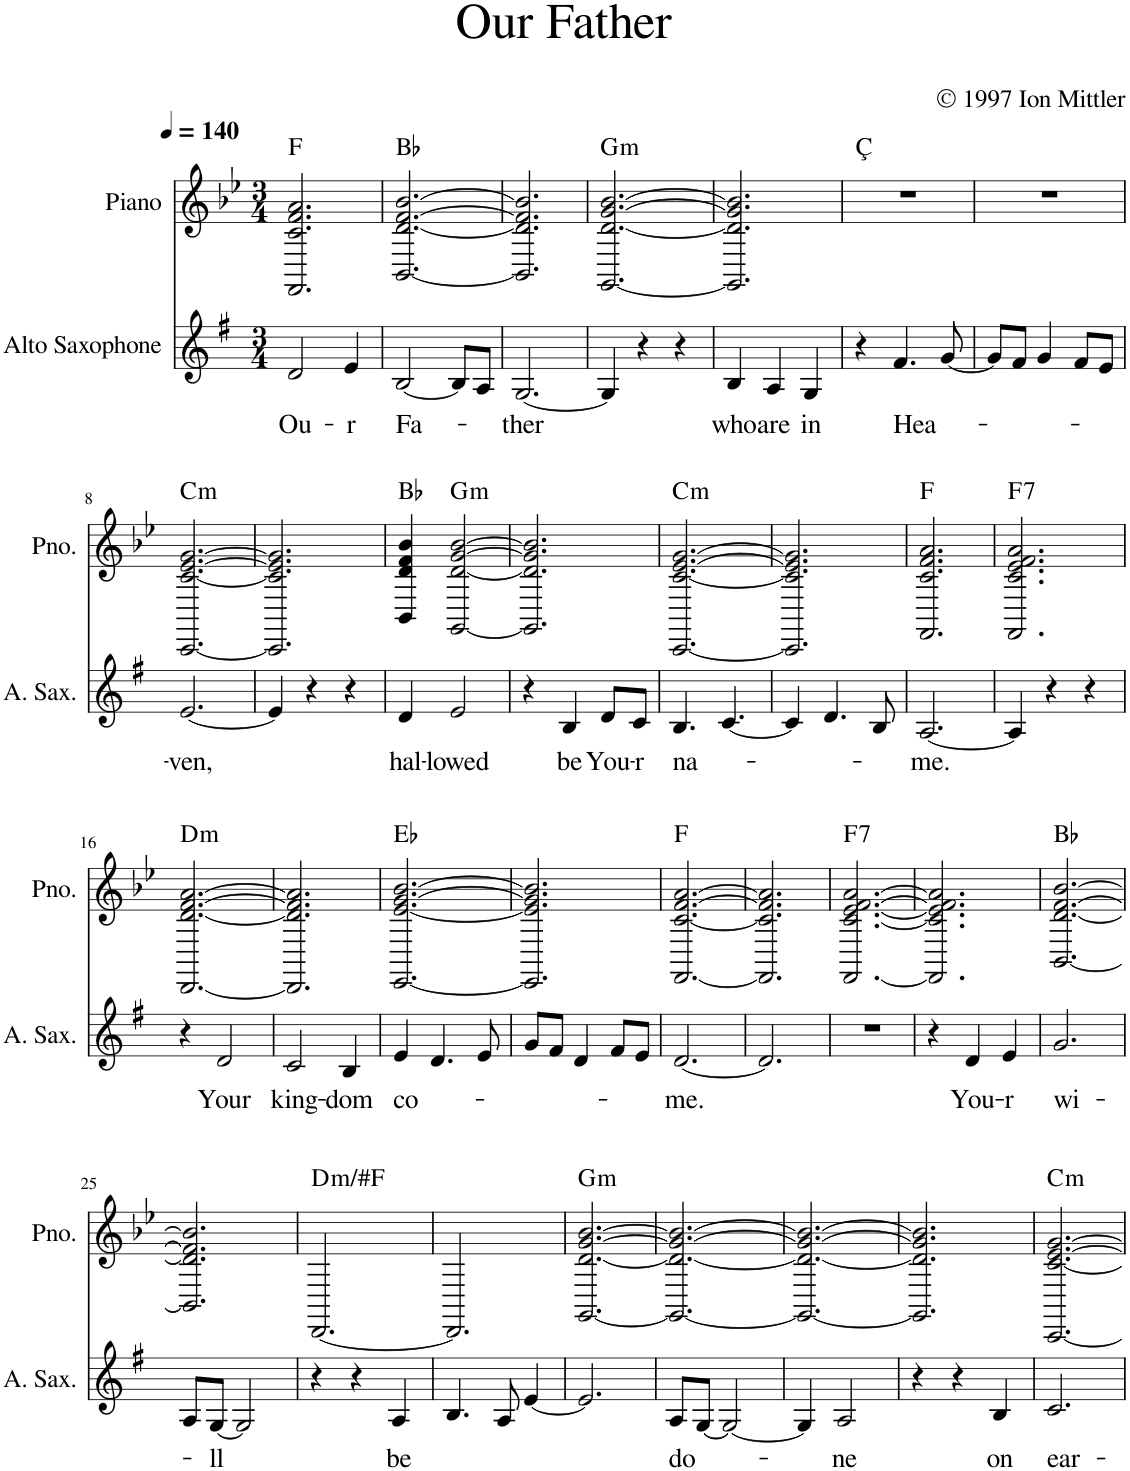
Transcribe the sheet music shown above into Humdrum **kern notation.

**kern	**text	**kern	**harte
*part2	*part2	*part1	*part1
*staff2	*staff2	*staff1	*
*I"Alto Saxophone	*	*I"Piano	*
*I'A. Sax.	*	*I'Pno.	*
*clefG2	*	*clefG2	*
*Trd5c9	*	*	*
*k[f#]	*	*k[b-e-]	*
*M3/4	*	*M3/4	*
*MM140	*	*MM140	*
=1	=1	=1	=1
!	!LO:LY:b	!	!
2d/	Ou-	2.FF/ 2.c/ 2.f/ 2.a/	F:maj
!	!LO:LY:b	!	!
4e/	-r	.	.
=2	=2	=2	=2
!	!LO:LY:b	!	!
[2B/	Fa-	[2.BB-/ [2.d/ [2.f/ [2.b-/	Bb:maj
8B/L]	.	.	.
8A/J	.	.	.
=3	=3	=3	=3
!	!LO:LY:b	!	!
[2.G/	ther	2.BB-/] 2.d/] 2.f/] 2.b-/]	.
=4	=4	=4	=4
!	!	!	!LO:H:kt=m
4G/]	.	[2.GG/ [2.d/ [2.g/ [2.b-/	G:min
4r	.	.	.
4r	.	.	.
=5	=5	=5	=5
!	!LO:LY:b	!	!
4B/	who	2.GG/] 2.d/] 2.g/] 2.b-/]	.
!	!LO:LY:b	!	!
4A/	are	.	.
!	!LO:LY:b	!	!
4G/	in	.	.
=6	=6	=6	=6
!	!	!	!LO:H:kt=Ç
4r	.	2.r	N
!	!LO:LY:b	!	!
4.f#/	Hea-	.	.
[8g/	.	.	.
=7	=7	=7	=7
8g/L]	.	2.r	.
8f#/J	.	.	.
4g/	.	.	.
8f#/L	.	.	.
8e/J	.	.	.
!!LO:LB:g=z
=8	=8	=8	=8
!	!LO:LY:b	!	!LO:H:kt=m
[2.e/	ven,	[2.CC/ [2.c/ [2.e-/ [2.g/	C:min
=9	=9	=9	=9
4e/]	.	2.CC/] 2.c/] 2.e-/] 2.g/]	.
4r	.	.	.
4r	.	.	.
=10	=10	=10	=10
!	!LO:LY:b	!	!
4d/	hal-	4BB-/ 4d/ 4f/ 4b-/	Bb:maj
!	!LO:LY:b	!	!LO:H:kt=m
2e/	-lowed	[2GG/ [2d/ [2g/ [2b-/	G:min
=11	=11	=11	=11
4r	.	2.GG/] 2.d/] 2.g/] 2.b-/]	.
!	!LO:LY:b	!	!
4B/	be	.	.
!	!LO:LY:b	!	!
8d/L	You-	.	.
!	!LO:LY:b	!	!
8c/J	-r	.	.
=12	=12	=12	=12
!	!LO:LY:b	!	!LO:H:kt=m
4.B/	na-	[2.CC/ [2.c/ [2.e-/ [2.g/	C:min
[4.c/	.	.	.
=13	=13	=13	=13
4c/]	.	2.CC/] 2.c/] 2.e-/] 2.g/]	.
4.d/	.	.	.
8B/	.	.	.
=14	=14	=14	=14
!	!LO:LY:b	!	!
[2.A/	me.	2.FF/ 2.c/ 2.f/ 2.a/	F:maj
=15	=15	=15	=15
!	!	!	!LO:H:kt=7
4A/]	.	2.FF/ 2.c/ 2.e-/ 2.f/ 2.a/	F:7
4r	.	.	.
4r	.	.	.
!!LO:LB:g=z
=16	=16	=16	=16
!	!	!	!LO:H:kt=m
4r	.	[2.DD/ [2.d/ [2.f/ [2.a/	D:min
!	!LO:LY:b	!	!
2d/	Your	.	.
=17	=17	=17	=17
!	!LO:LY:b	!	!
2c/	king-	2.DD/] 2.d/] 2.f/] 2.a/]	.
!	!LO:LY:b	!	!
4B/	-dom	.	.
=18	=18	=18	=18
!	!LO:LY:b	!	!
4e/	co-	[2.EE-/ [2.e-/ [2.g/ [2.b-/	Eb:maj
4.d/	.	.	.
8e/	.	.	.
=19	=19	=19	=19
8g/L	.	2.EE-/] 2.e-/] 2.g/] 2.b-/]	.
8f#/J	.	.	.
4d/	.	.	.
8f#/L	.	.	.
8e/J	.	.	.
=20	=20	=20	=20
!	!LO:LY:b	!	!
[2.d/	me.	[2.FF/ [2.c/ [2.f/ [2.a/	F:maj
=21	=21	=21	=21
2.d/]	.	2.FF/] 2.c/] 2.f/] 2.a/]	.
=22	=22	=22	=22
!	!	!	!LO:H:kt=7
2.r	.	[2.FF/ [2.c/ [2.e-/ [2.f/ [2.a/	F:7
=23	=23	=23	=23
4r	.	2.FF/] 2.c/] 2.e-/] 2.f/] 2.a/]	.
!	!LO:LY:b	!	!
4d/	You-	.	.
!	!LO:LY:b	!	!
4e/	-r	.	.
=24	=24	=24	=24
!	!LO:LY:b	!	!
2.g/	wi-	[2.BB-/ [2.d/ [2.f/ [2.b-/	Bb:maj
!!LO:LB:g=z
=25	=25	=25	=25
8A/L	.	2.BB-/] 2.d/] 2.f/] 2.b-/]	.
!	!LO:LY:b	!	!
[8G/J	ll	.	.
2G/]	.	.	.
=26	=26	=26	=26
!	!	!	!LO:H:kt=m
4r	.	[2.DD/	D:min
4r	.	.	.
!	!LO:LY:b	!	!
4A/	be	.	.
=27	=27	=27	=27
4.B/	.	2.DD/]	.
8A/	.	.	.
[4e/	.	.	.
=28	=28	=28	=28
!	!	!	!LO:H:kt=m
2.e/]	.	[2.GG/ [2.d/ [2.g/ [2.b-/	G:min
=29	=29	=29	=29
!	!LO:LY:b	!	!
8A/L	do-	2.GG/_ 2.d/_ 2.g/_ 2.b-/_	.
[8G/J	.	.	.
2G/_	.	.	.
=30	=30	=30	=30
4G/]	.	2.GG/_ 2.d/_ 2.g/_ 2.b-/_	.
!	!LO:LY:b	!	!
2A/	ne	.	.
=31	=31	=31	=31
4r	.	2.GG/] 2.d/] 2.g/] 2.b-/]	.
4r	.	.	.
!	!LO:LY:b	!	!
4B/	on	.	.
=32	=32	=32	=32
!	!LO:LY:b	!	!LO:H:kt=m
2.c/	ear-	[2.CC/ [2.c/ [2.e-/ [2.g/	C:min
=	=	=	=
*-	*-	*-	*-
